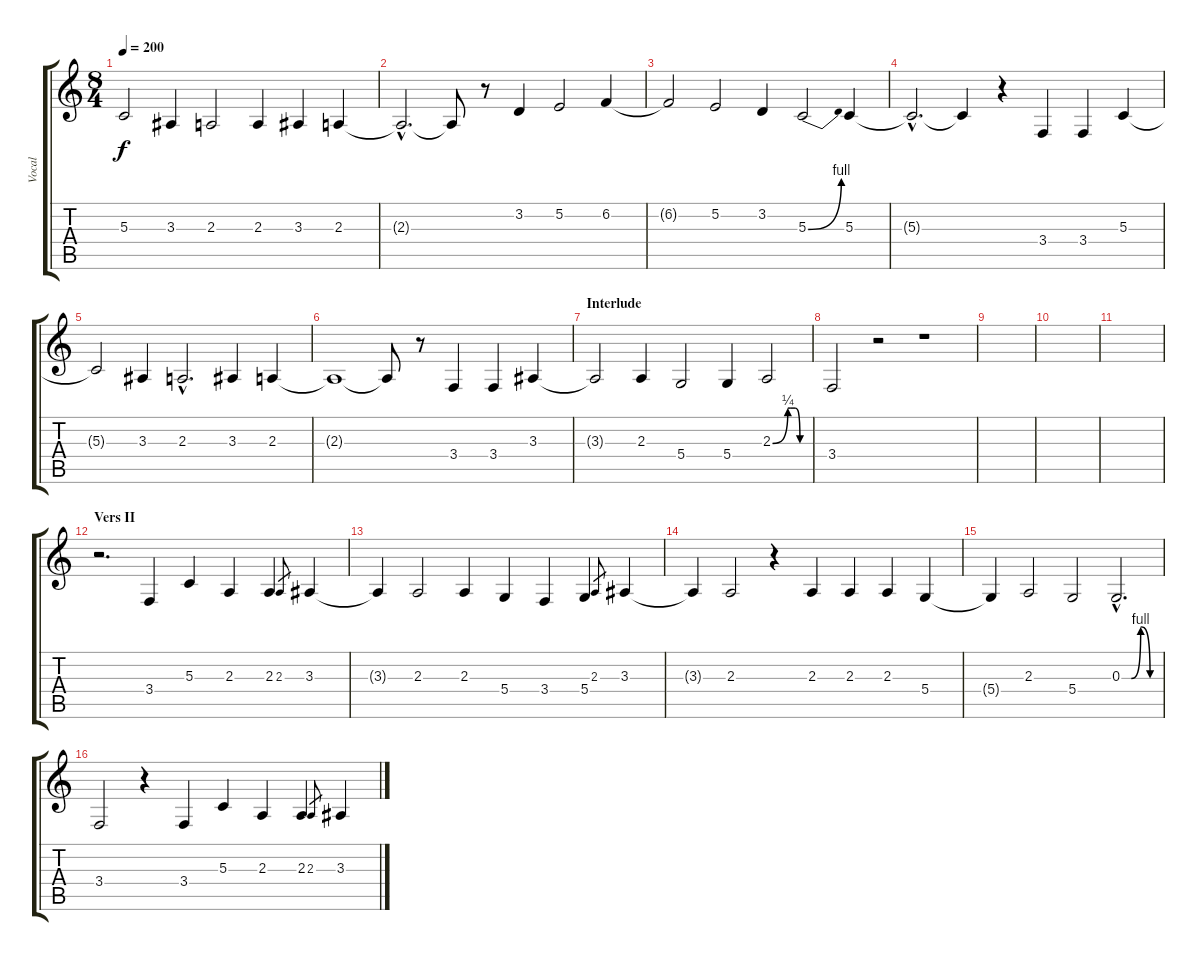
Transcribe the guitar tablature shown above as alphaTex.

\track ("Vocal" "Vocal") {instrument oboe}
\staff {score tabs}
\tuning (E4 B3 G3 D3 A2 E2) {hide}
\ts (8 4)
\tempo 200
\clef g2
\ks c
5.3{t}.2{dy f} 3.3.4 2.3.2 2.3.4 3.3.4 2.3.4 |
2.3{hac t}.2{d} 2.3{t}.8 r.8 3.2.4 5.2.2 6.2.4 |
6.2{t}.2 5.2.2 3.2.4 5.3{be (bend 0 0 60 4)}.2 5.3.4 |
5.3{hac t}.2{d} 5.3{t}.4 r.4 3.4.4 3.4.4 5.3.4 |
5.3{t}.2 3.3.4 2.3{hac}.2{d} 3.3.4 2.3.4 |
2.3{t}.1 2.3{t}.8 r.8 3.4.4 3.4.4 3.3.4 |
\section ("" "Interlude")
3.3{t}.2 2.3.4 5.4.2 5.4.4 2.3{be (custom 0 0 25 1 30 1 37 1 45 0 60 0)}.2 |
3.4.2 r.2 r.1 |
|
|
|
\section ("" "Vers II")
r.2{d volume 16} 3.4.4 5.3.4 2.3.4 2.3.4 2.3.8{gr} 3.3.4 |
3.3{t}.4 2.3.2 2.3.4 5.4.4 3.4.4 5.4.4 2.3.8{gr} 3.3.4 |
3.3{t}.4 2.3.2 r.4 2.3.4 2.3.4 2.3.4 5.4.4 |
5.4{t}.4 2.3.2 5.4.2 0.3{be (custom 0 0 15 0 30 4 45 0 60 0) hac}.2{d} |
3.4.2 r.4 3.4.4 5.3.4 2.3.4 2.3.4 2.3.8{gr} 3.3.4
